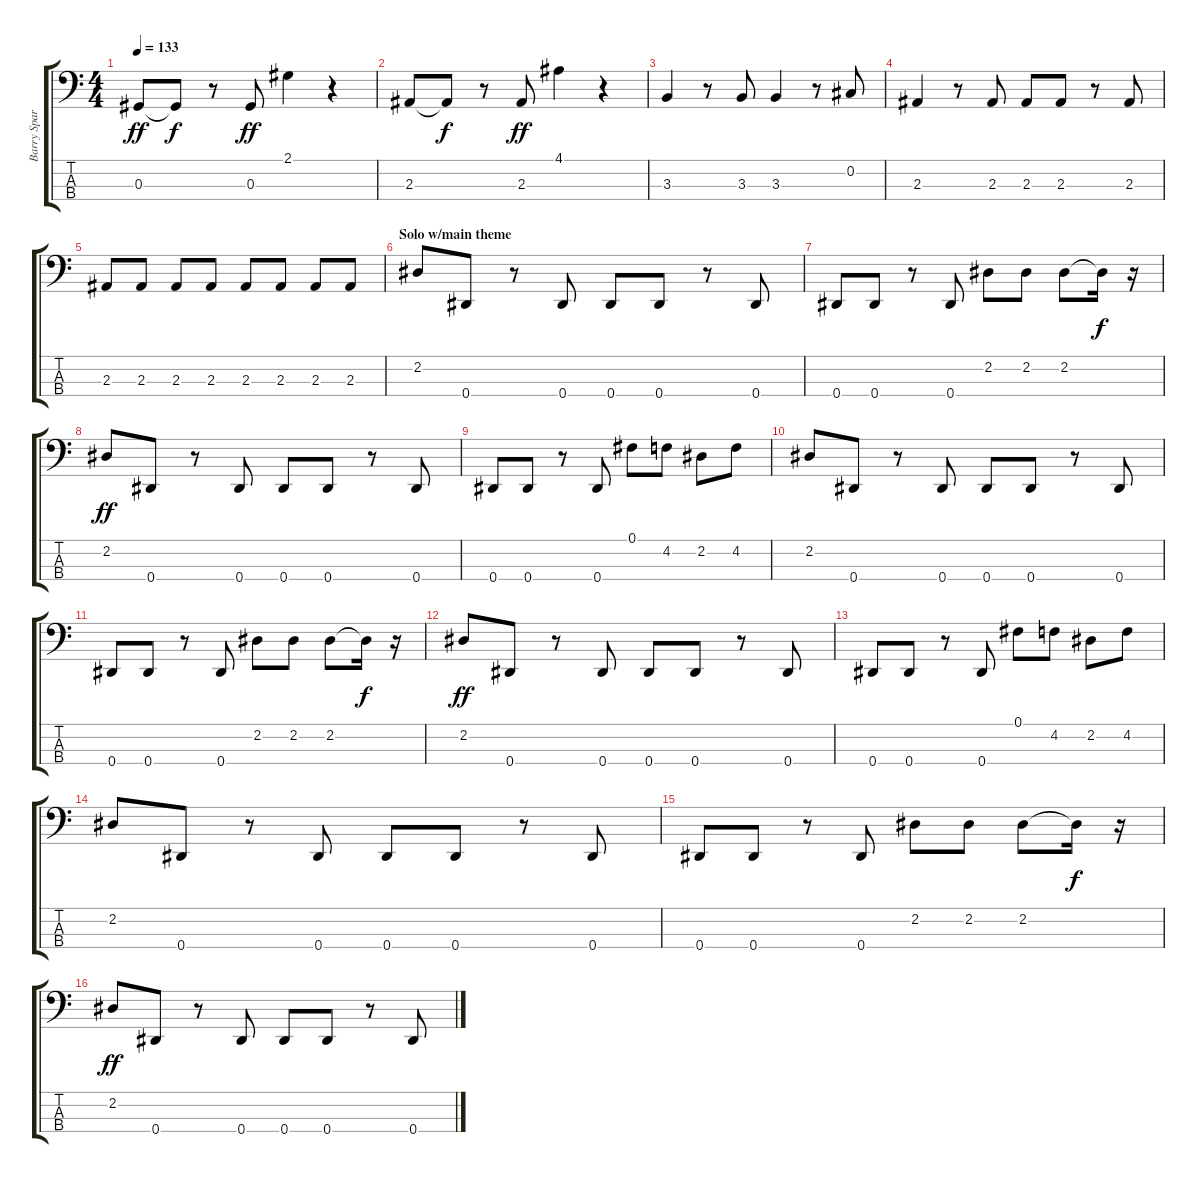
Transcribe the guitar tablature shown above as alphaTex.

\track ("Barry Sparks" "Barry Spar") {instrument electricbasspick}
\staff {score tabs}
\tuning (Gb2 Db2 Ab1 Eb1) {hide}
\ts (4 4)
\tempo 133
\clef f4
\ks c
0.3.8{dy ff} 0.3{t}.8{dy f} r.8 0.3.8{dy ff} 2.1.4 r.4 |
2.3.8 2.3{t}.8{dy f} r.8 2.3.8{dy ff} 4.1.4 r.4 |
3.3.4 r.8 3.3.8 3.3.4 r.8 0.2.8 |
2.3.4 r.8 2.3.8 2.3.8 2.3.8 r.8 2.3.8 |
2.3.8 2.3.8 2.3.8 2.3.8 2.3.8 2.3.8 2.3.8 2.3.8 |
\section ("" "Solo w/main theme")
2.2.8 0.4.8 r.8 0.4.8 0.4.8 0.4.8 r.8 0.4.8 |
0.4.8 0.4.8 r.8 0.4.8 2.2.8 2.2.8 2.2.8 2.2{t}.16{dy f} r.16 |
2.2.8{dy ff} 0.4.8 r.8 0.4.8 0.4.8 0.4.8 r.8 0.4.8 |
0.4.8 0.4.8 r.8 0.4.8 0.1.8 4.2.8 2.2.8 4.2.8 |
2.2.8 0.4.8 r.8 0.4.8 0.4.8 0.4.8 r.8 0.4.8 |
0.4.8 0.4.8 r.8 0.4.8 2.2.8 2.2.8 2.2.8 2.2{t}.16{dy f} r.16 |
2.2.8{dy ff} 0.4.8 r.8 0.4.8 0.4.8 0.4.8 r.8 0.4.8 |
0.4.8 0.4.8 r.8 0.4.8 0.1.8 4.2.8 2.2.8 4.2.8 |
2.2.8 0.4.8 r.8 0.4.8 0.4.8 0.4.8 r.8 0.4.8 |
0.4.8 0.4.8 r.8 0.4.8 2.2.8 2.2.8 2.2.8 2.2{t}.16{dy f} r.16 |
2.2.8{dy ff} 0.4.8 r.8 0.4.8 0.4.8 0.4.8 r.8 0.4.8
